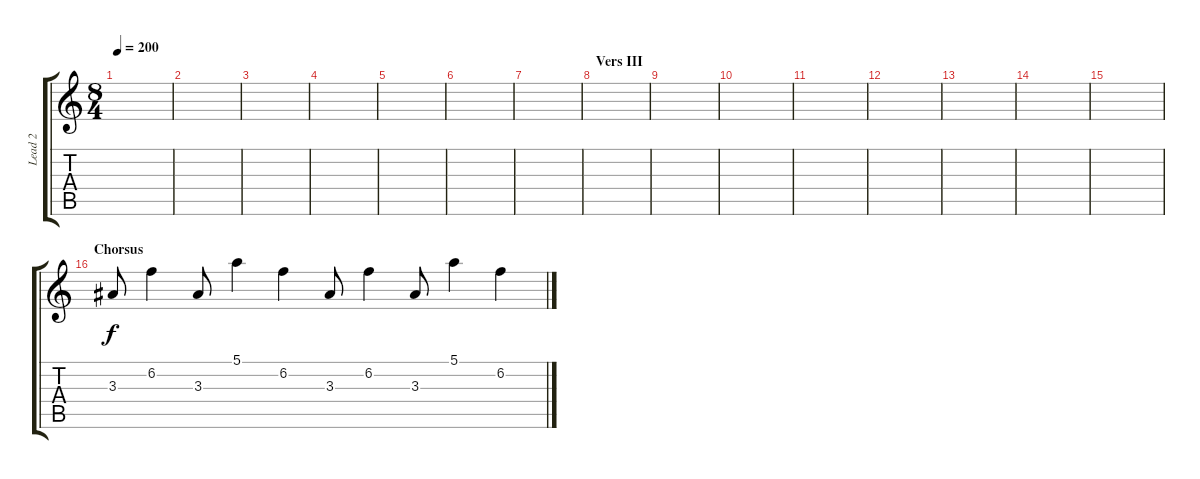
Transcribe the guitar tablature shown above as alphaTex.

\track ("Lead 2" "Lead 2") {instrument distortionguitar}
\staff {score tabs}
\tuning (E4 B3 G3 D3 A2 E2) {hide}
\ts (8 4)
\tempo 200
\clef g2
\ks c
|
|
|
|
|
|
|
\section ("" "Vers III")
|
|
|
|
|
|
|
|
\section ("" "Chorsus")
3.3.8{dy f} 6.2.4 3.3.8 5.1.4 6.2.4 3.3.8 6.2.4 3.3.8 5.1.4 6.2.4
